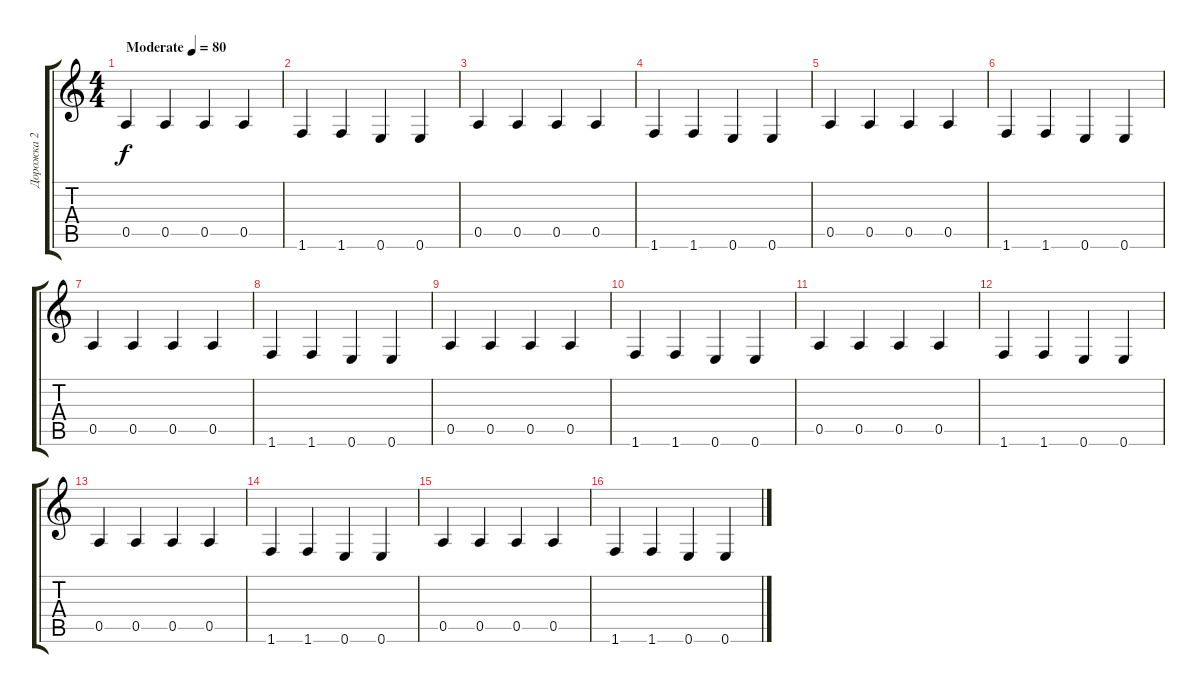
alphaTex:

\track ("Дорожка 2" "Дорожка 2") {instrument acousticguitarnylon}
\staff {score tabs}
\tuning (E4 B3 G3 D3 A2 E2) {hide}
\ts (4 4)
\tempo (80 "Moderate")
\clef g2
\ks c
0.5.4{dy f instrument acousticguitarnylon} 0.5.4 0.5.4 0.5.4 |
1.6.4 1.6.4 0.6.4 0.6.4 |
0.5.4 0.5.4 0.5.4 0.5.4 |
1.6.4 1.6.4 0.6.4 0.6.4 |
0.5.4 0.5.4 0.5.4 0.5.4 |
1.6.4 1.6.4 0.6.4 0.6.4 |
0.5.4 0.5.4 0.5.4 0.5.4 |
1.6.4 1.6.4 0.6.4 0.6.4 |
0.5.4 0.5.4 0.5.4 0.5.4 |
1.6.4 1.6.4 0.6.4 0.6.4 |
0.5.4 0.5.4 0.5.4 0.5.4 |
1.6.4 1.6.4 0.6.4 0.6.4 |
0.5.4 0.5.4 0.5.4 0.5.4 |
1.6.4 1.6.4 0.6.4 0.6.4 |
0.5.4 0.5.4 0.5.4 0.5.4 |
1.6.4 1.6.4 0.6.4 0.6.4
